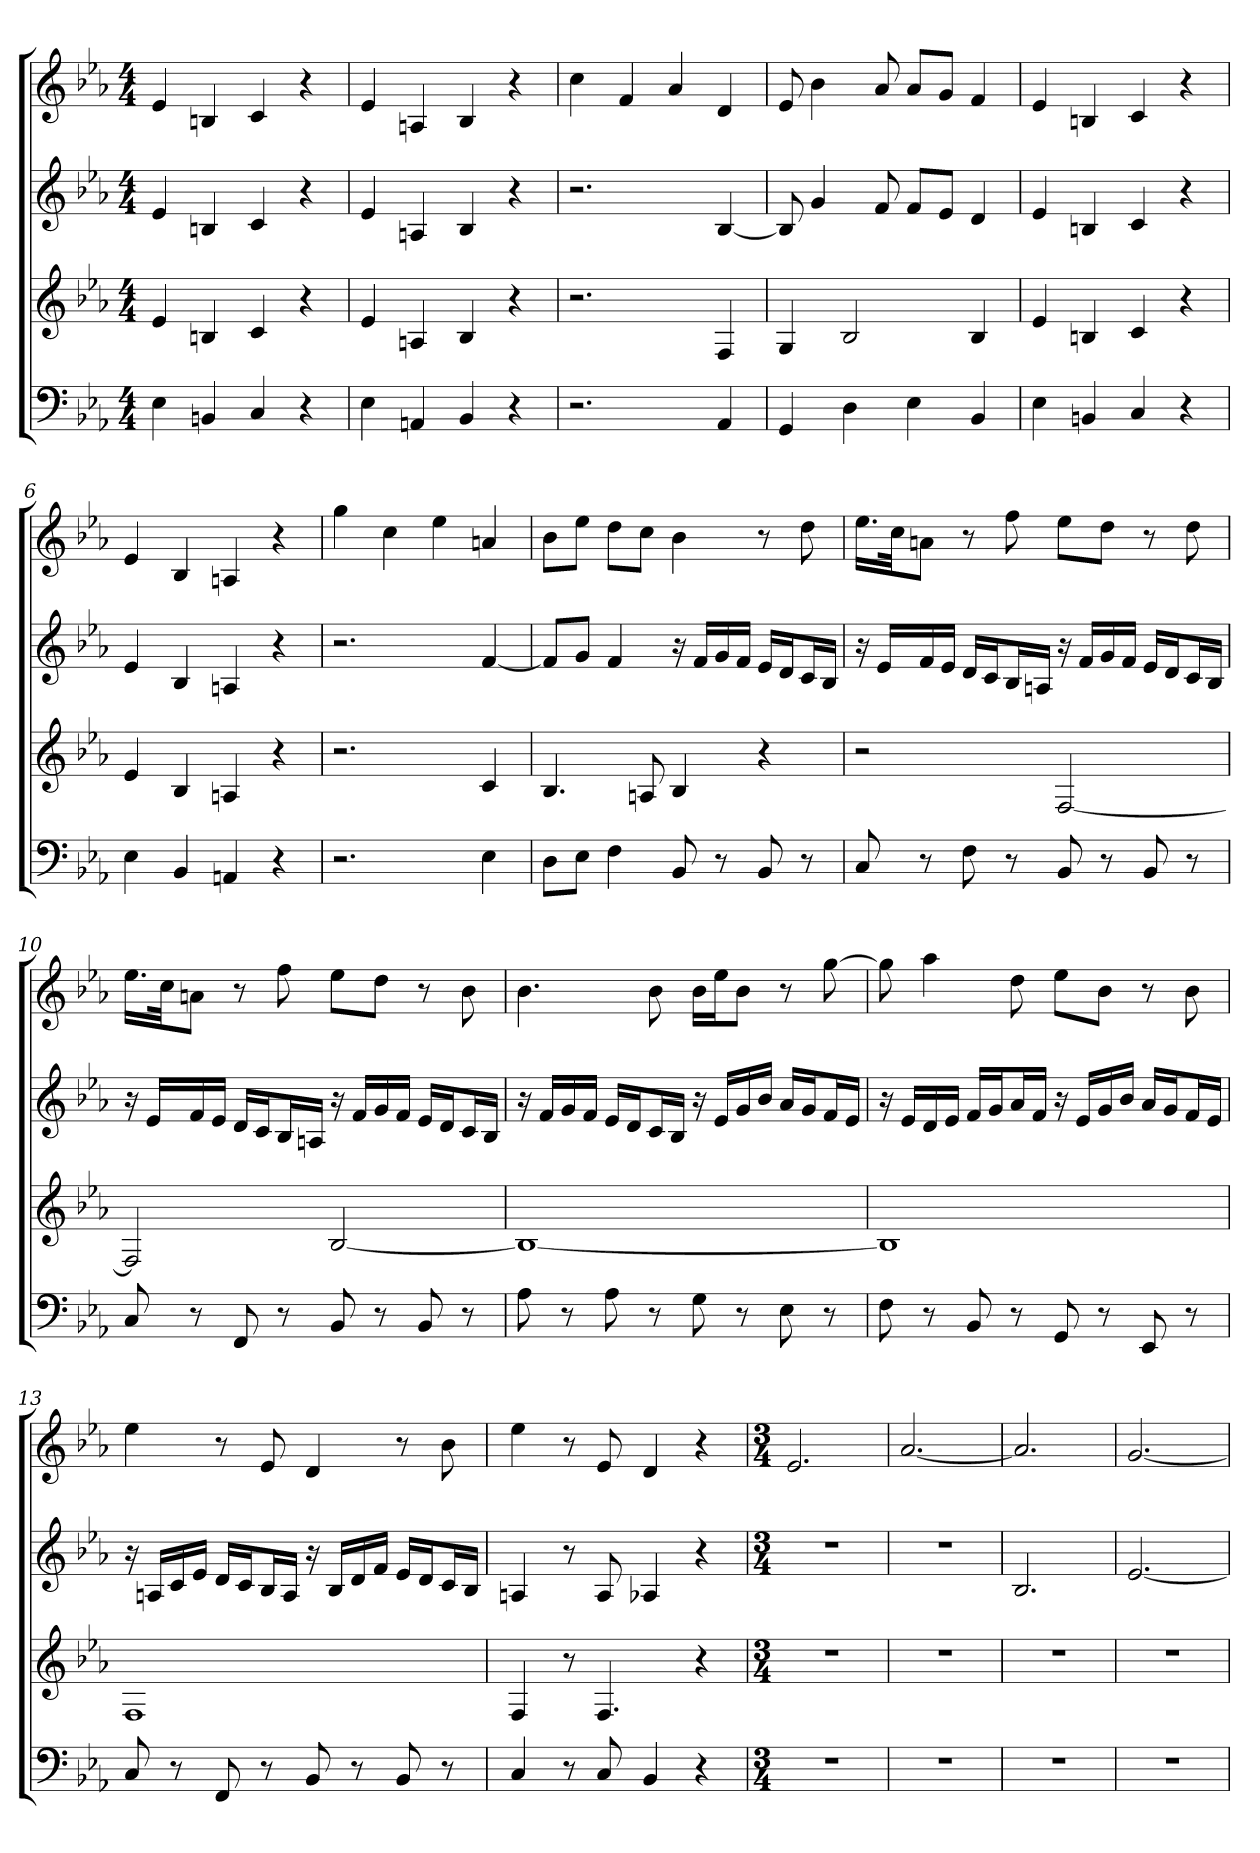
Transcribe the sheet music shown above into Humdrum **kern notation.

**kern	**kern	**kern	**kern
*part4	*part3	*part2	*part1
*staff4	*staff3	*staff2	*staff1
*k[b-e-a-]	*k[b-e-a-]	*k[b-e-a-]	*k[b-e-a-]
*E-:	*E-:	*E-:	*E-:
*M4/4	*M4/4	*M4/4	*M4/4
=	=	=	=
4E-	4e-	4e-	4e-
4BBn	4Bn	4Bn	4Bn
4C	4c	4c	4c
4r	4r	4r	4r
=2	=2	=2	=2
4E-	4e-	4e-	4e-
4AAn	4An	4An	4An
4BB-	4B-	4B-	4B-
4r	4r	4r	4r
=3	=3	=3	=3
2.r	2.r	2.r	4cc
.	.	.	4f
.	.	.	4a-
4AA-	4F	[4B-	4d
=4	=4	=4	=4
4GG	4G	8B-]	8e-
.	.	4g	4b-
4D	2B-	.	.
.	.	8f	8a-
4E-	.	8fL	8a-L
.	.	8e-J	8gJ
4BB-	4B-	4d	4f
=5	=5	=5	=5
4E-	4e-	4e-	4e-
4BBn	4Bn	4Bn	4Bn
4C	4c	4c	4c
4r	4r	4r	4r
=6	=6	=6	=6
4E-	4e-	4e-	4e-
4BB-	4B-	4B-	4B-
4AAn	4An	4An	4An
4r	4r	4r	4r
=7	=7	=7	=7
2.r	2.r	2.r	4gg
.	.	.	4cc
.	.	.	4ee-
4E-	4c	[4f	4an
=8	=8	=8	=8
8DL	4.B-	8fL]	8b-L
8E-J	.	8gJ	8ee-J
4F	.	4f	8ddL
.	8An	.	8ccJ
8BB-	4B-	16r	4b-
.	.	16fLL	.
8r	.	16g	.
.	.	16fJJ	.
8BB-	4r	16e-LL	8r
.	.	16dJ	.
8r	.	16cL	8dd
.	.	16B-JJ	.
=9	=9	=9	=9
8C	2r	16r	16.ee-LL
.	.	16e-LL	.
.	.	.	32ccJk
8r	.	16f	8anJ
.	.	16e-JJ	.
8F	.	16dLL	8r
.	.	16cJ	.
8r	.	16B-L	8ff
.	.	16AnJJ	.
8BB-	[2F	16r	8ee-L
.	.	16fLL	.
8r	.	16g	8ddJ
.	.	16fJJ	.
8BB-	.	16e-LL	8r
.	.	16dJ	.
8r	.	16cL	8dd
.	.	16B-JJ	.
=10	=10	=10	=10
8C	2F]	16r	16.ee-LL
.	.	16e-LL	.
.	.	.	32ccJk
8r	.	16f	8anJ
.	.	16e-JJ	.
8FF	.	16dLL	8r
.	.	16cJ	.
8r	.	16B-L	8ff
.	.	16AnJJ	.
8BB-	[2B-	16r	8ee-L
.	.	16fLL	.
8r	.	16g	8ddJ
.	.	16fJJ	.
8BB-	.	16e-LL	8r
.	.	16dJ	.
8r	.	16cL	8b-
.	.	16B-JJ	.
=11	=11	=11	=11
8A-	1B-_	16r	4.b-
.	.	16fLL	.
8r	.	16g	.
.	.	16fJJ	.
8A-	.	16e-LL	.
.	.	16dJ	.
8r	.	16cL	8b-
.	.	16B-JJ	.
8G	.	16r	16b-LL
.	.	16e-LL	16ee-J
8r	.	16g	8b-J
.	.	16b-JJ	.
8E-	.	16a-LL	8r
.	.	16gJ	.
8r	.	16fL	[8gg
.	.	16e-JJ	.
=12	=12	=12	=12
8F	1B-]	16r	8gg]
.	.	16e-LL	.
8r	.	16d	4aa-
.	.	16e-JJ	.
8BB-	.	16fLL	.
.	.	16gJ	.
8r	.	16a-L	8dd
.	.	16fJJ	.
8GG	.	16r	8ee-L
.	.	16e-LL	.
8r	.	16g	8b-J
.	.	16b-JJ	.
8EE-	.	16a-LL	8r
.	.	16gJ	.
8r	.	16fL	8b-
.	.	16e-JJ	.
=13	=13	=13	=13
8C	1F	16r	4ee-
.	.	16AnLL	.
8r	.	16c	.
.	.	16e-JJ	.
8FF	.	16dLL	8r
.	.	16cJ	.
8r	.	16B-L	8e-
.	.	16AJJ	.
8BB-	.	16r	4d
.	.	16B-LL	.
8r	.	16d	.
.	.	16fJJ	.
8BB-	.	16e-LL	8r
.	.	16dJ	.
8r	.	16cL	8b-
.	.	16B-JJ	.
=14	=14	=14	=14
4C	4F	4An	4ee-
8r	8r	8r	8r
8C	4.F	8A	8e-
4BB-	.	4A-X	4d
4r	4r	4r	4r
=15	=15	=15	=15
*M3/4	*M3/4	*M3/4	*M3/4
2.r	2.r	2.r	2.e-
=16	=16	=16	=16
2.r	2.r	2.r	[2.a-
=17	=17	=17	=17
2.r	2.r	2.B-	2.a-]
=18	=18	=18	=18
2.r	2.r	[2.e-	[2.g
=	=	=	=
*-	*-	*-	*-
